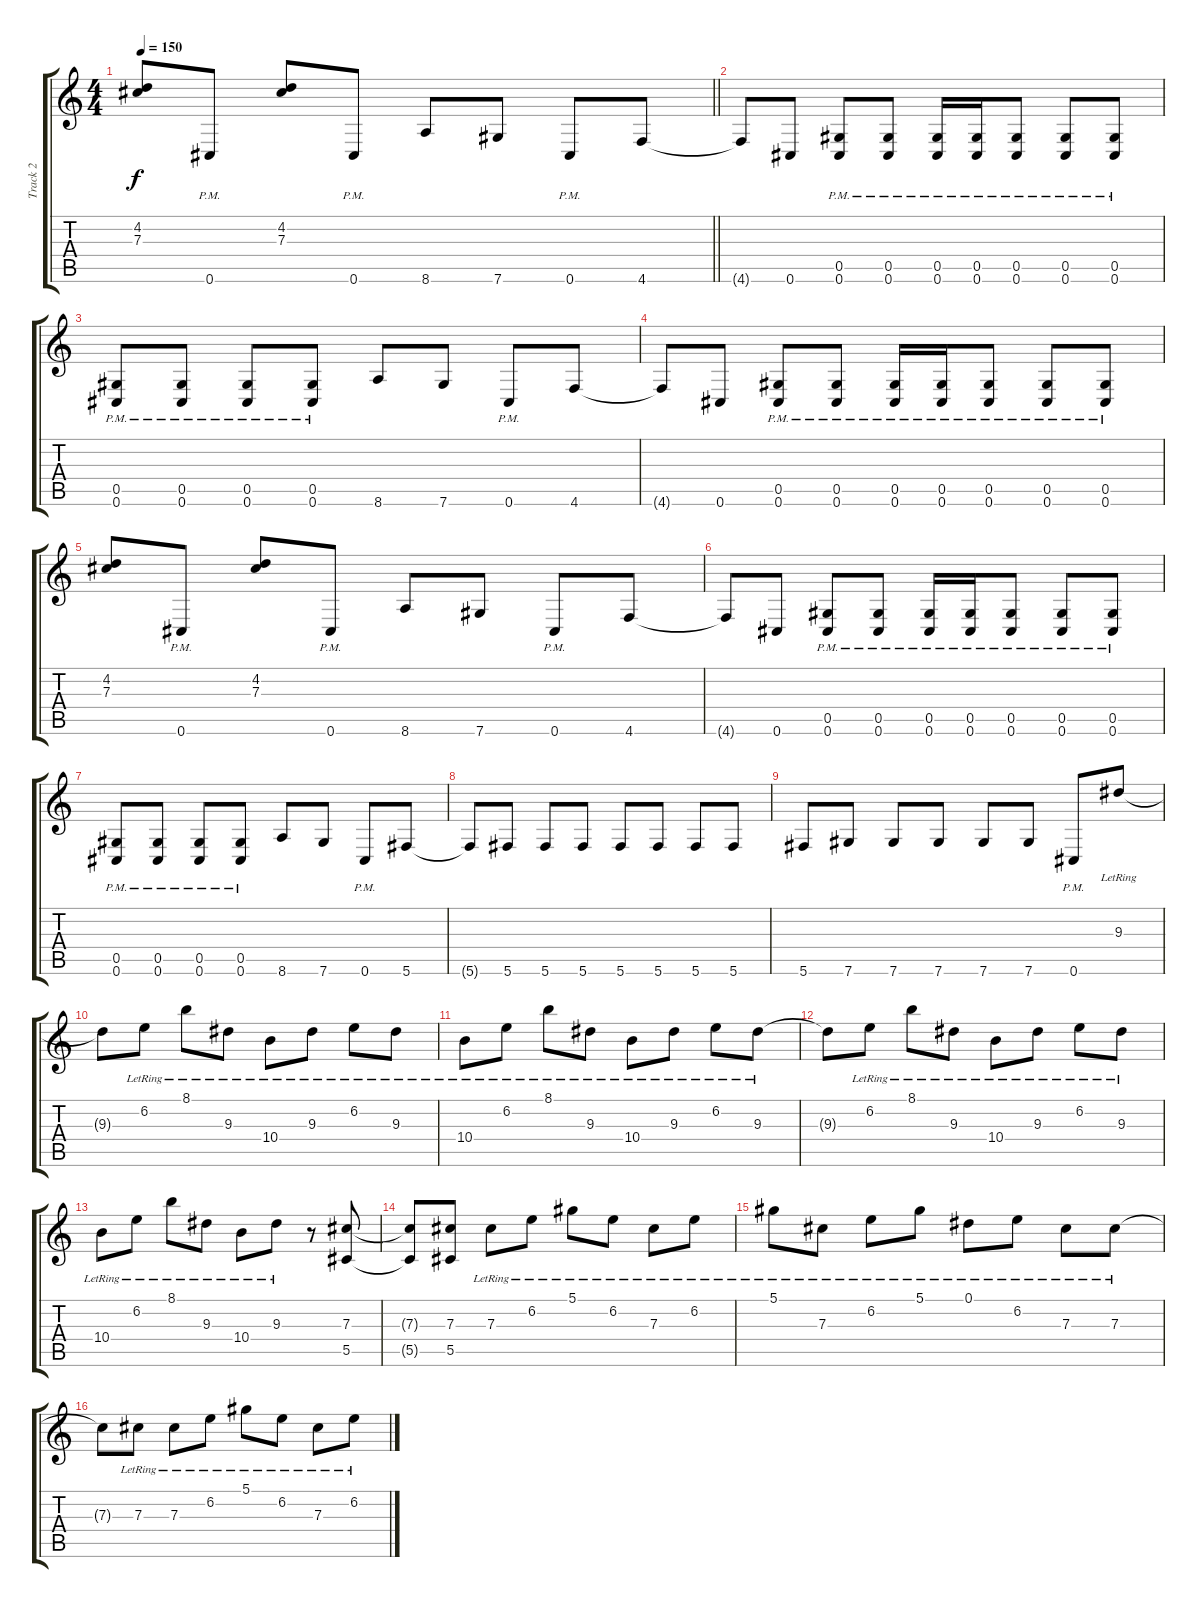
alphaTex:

\track ("Track 2" "Track 2") {instrument distortionguitar}
\staff {score tabs}
\tuning (Eb4 Bb3 Gb3 Db3 Ab2 Db2) {hide}
\ts (4 4)
\tempo 150
\clef g2
\barLineRight lightlight
\ks c
(4.2 7.3).8{dy f} 0.6{pm}.8 (4.2 7.3).8 0.6{pm}.8 8.6.8 7.6.8 0.6{pm}.8 4.6.8 |
\section ("" "")
4.6{t}.8 0.6.8 (0.5{pm} 0.6{pm}).8 (0.5{pm} 0.6{pm}).8 (0.5{pm} 0.6{pm}).16 (0.5{pm} 0.6{pm}).16 (0.5{pm} 0.6{pm}).8 (0.5{pm} 0.6{pm}).8 (0.5{pm} 0.6{pm}).8 |
(0.5{pm} 0.6{pm}).8 (0.5{pm} 0.6{pm}).8 (0.5{pm} 0.6{pm}).8 (0.5{pm} 0.6{pm}).8 8.6.8 7.6.8 0.6{pm}.8 4.6.8 |
4.6{t}.8 0.6.8 (0.5{pm} 0.6{pm}).8 (0.5{pm} 0.6{pm}).8 (0.5{pm} 0.6{pm}).16 (0.5{pm} 0.6{pm}).16 (0.5{pm} 0.6{pm}).8 (0.5{pm} 0.6{pm}).8 (0.5{pm} 0.6{pm}).8 |
(4.2 7.3).8 0.6{pm}.8 (4.2 7.3).8 0.6{pm}.8 8.6.8 7.6.8 0.6{pm}.8 4.6.8 |
4.6{t}.8 0.6.8 (0.5{pm} 0.6{pm}).8 (0.5{pm} 0.6{pm}).8 (0.5{pm} 0.6{pm}).16 (0.5{pm} 0.6{pm}).16 (0.5{pm} 0.6{pm}).8 (0.5{pm} 0.6{pm}).8 (0.5{pm} 0.6{pm}).8 |
(0.5{pm} 0.6{pm}).8 (0.5{pm} 0.6{pm}).8 (0.5{pm} 0.6{pm}).8 (0.5{pm} 0.6{pm}).8 8.6.8 7.6.8 0.6{pm}.8 5.6.8 |
5.6{t}.8 5.6.8 5.6.8 5.6.8 5.6.8 5.6.8 5.6.8 5.6.8 |
5.6.8 7.6.8 7.6.8 7.6.8 7.6.8 7.6.8 0.6{pm}.8 9.3{lr}.8 |
9.3{t}.8 6.2{lr}.8 8.1{lr}.8 9.3{lr}.8 10.4{lr}.8 9.3{lr}.8 6.2{lr}.8 9.3{lr}.8 |
10.4{lr}.8 6.2{lr}.8 8.1{lr}.8 9.3{lr}.8 10.4{lr}.8 9.3{lr}.8 6.2{lr}.8 9.3{lr}.8 |
9.3{t}.8 6.2{lr}.8 8.1{lr}.8 9.3{lr}.8 10.4{lr}.8 9.3{lr}.8 6.2{lr}.8 9.3{lr}.8 |
10.4{lr}.8 6.2{lr}.8 8.1{lr}.8 9.3{lr}.8 10.4{lr}.8 9.3{lr}.8 r.8 (7.3 5.5).8 |
(7.3{t} 5.5{t}).8 (7.3 5.5).8 7.3{lr}.8 6.2{lr}.8 5.1{lr}.8 6.2{lr}.8 7.3{lr}.8 6.2{lr}.8 |
5.1{lr}.8 7.3{lr}.8 6.2{lr}.8 5.1{lr}.8 0.1{lr}.8 6.2{lr}.8 7.3{lr}.8 7.3{lr}.8 |
7.3{t}.8 7.3{lr}.8 7.3{lr}.8 6.2{lr}.8 5.1{lr}.8 6.2{lr}.8 7.3{lr}.8 6.2{lr}.8
